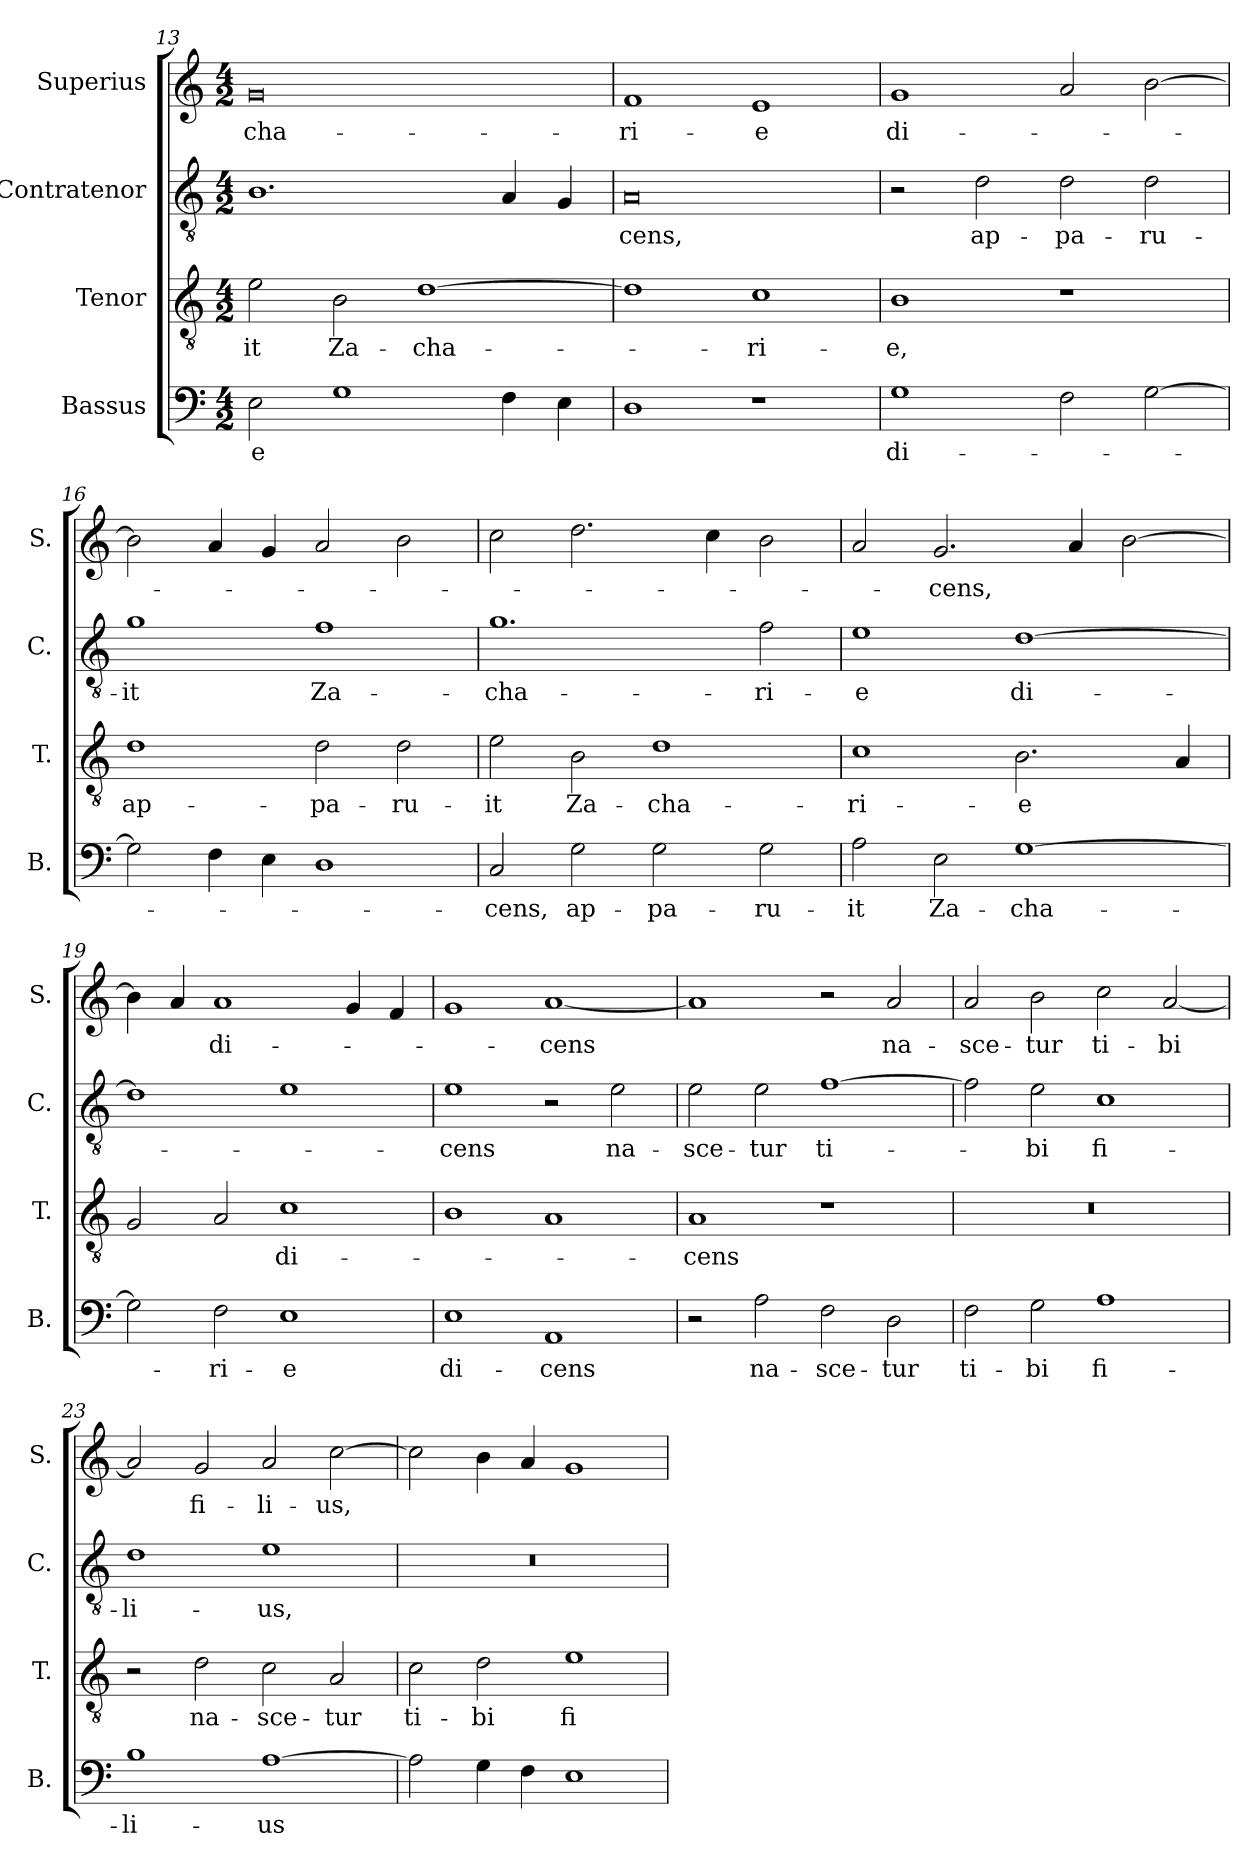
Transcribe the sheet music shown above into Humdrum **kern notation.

**kern	**text	**kern	**text	**kern	**text	**kern	**text
*part4	*part4	*part3	*part3	*part2	*part2	*part1	*part1
*staff4	*staff4	*staff3	*staff3	*staff2	*staff2	*staff1	*staff1
*I"Bassus	*	*I"Tenor	*	*I"Contratenor	*	*I"Superius	*
*I'B.	*	*I'T.	*	*I'C.	*	*I'S.	*
*clefF4	*	*clefGv2	*	*clefGv2	*	*clefG2	*
*k[]	*	*k[]	*	*k[]	*	*k[]	*
*M4/2	*	*M4/2	*	*M4/2	*	*M4/2	*
=13	=13	=13	=13	=13	=13	=13	=13
2E\	-e	2e\	-it	1.B	.	0g	-cha-
1G	.	2B\	Za-	.	.	.	.
.	.	[1d	-cha-	.	.	.	.
4F\	.	.	.	4A/	.	.	.
4E\	.	.	.	4G/	.	.	.
=14	=14	=14	=14	=14	=14	=14	=14
1D	.	1d]	.	0A	-cens,	1f	-ri-
1r	.	1c	-ri-	.	.	1e	-e
=15	=15	=15	=15	=15	=15	=15	=15
1G	di-	1B	-e,	2r	.	1g	di-
.	.	.	.	2d\	ap-	.	.
2F\	.	1r	.	2d\	-pa-	2a/	.
[2G\	.	.	.	2d\	-ru-	[2b\	.
=16	=16	=16	=16	=16	=16	=16	=16
2G\]	.	1d	ap-	1g	-it	2b\]	.
4F\	.	.	.	.	.	4a/	.
4E\	.	.	.	.	.	4g/	.
1D	.	2d\	-pa-	1f	Za-	2a/	.
.	.	2d\	-ru-	.	.	2b\	.
!!LO:PB:g=z
=17	=17	=17	=17	=17	=17	=17	=17
2C/	-cens,	2e\	-it	1.g	-cha-	2cc\	.
2G\	ap-	2B\	Za-	.	.	2.dd\	.
2G\	-pa-	1d	-cha-	.	.	.	.
.	.	.	.	.	.	4cc\	.
2G\	-ru-	.	.	2f\	-ri-	2b\	.
=18	=18	=18	=18	=18	=18	=18	=18
2A\	-it	1c	-ri-	1e	-e	2a/	.
2E\	Za-	.	.	.	.	2.g/	-cens,
[1G	-cha-	2.B\	-e	[1d	di-	.	.
.	.	.	.	.	.	4a/	.
.	.	.	.	.	.	[2b\	.
.	.	4A/	.	.	.	.	.
=19	=19	=19	=19	=19	=19	=19	=19
2G\]	.	2G/	.	1d]	.	4b\]	.
.	.	.	.	.	.	4a/	.
2F\	-ri-	2A/	.	.	.	1a	di-
1E	-e	1c	di-	1e	.	.	.
.	.	.	.	.	.	4g/	.
.	.	.	.	.	.	4f/	.
=20	=20	=20	=20	=20	=20	=20	=20
1E	di-	1B	.	1e	-cens	1g	.
1AA	-cens	1A	.	2r	.	[1a	-cens
.	.	.	.	2e\	na-	.	.
=21	=21	=21	=21	=21	=21	=21	=21
2r	.	1A	-cens	2e\	-sce-	1a]	.
2A\	na-	.	.	2e\	-tur	.	.
2F\	-sce-	1r	.	[1f	ti-	2r	.
2D\	-tur	.	.	.	.	2a/	na-
!!LO:LB:g=z
=22	=22	=22	=22	=22	=22	=22	=22
2F\	ti-	0r	.	2f\]	.	2a/	-sce-
2G\	-bi	.	.	2e\	-bi	2b\	-tur
1A	fi-	.	.	1c	fi-	2cc\	ti-
.	.	.	.	.	.	[2a/	-bi
=23	=23	=23	=23	=23	=23	=23	=23
1B	-li-	2r	.	1d	-li-	2a/]	.
.	.	2d\	na-	.	.	2g/	fi-
[1A	-us	2c\	-sce-	1e	-us,	2a/	li-
.	.	2A/	-tur	.	.	[2cc\	-us,
=24	=24	=24	=24	=24	=24	=24	=24
2A\]	.	2c\	ti-	0r	.	2cc\]	.
4G\	.	2d\	-bi	.	.	4b\	.
4F\	.	.	.	.	.	4a/	.
1E	.	1e	fi-	.	.	1g	.
=	=	=	=	=	=	=	=
*-	*-	*-	*-	*-	*-	*-	*-
